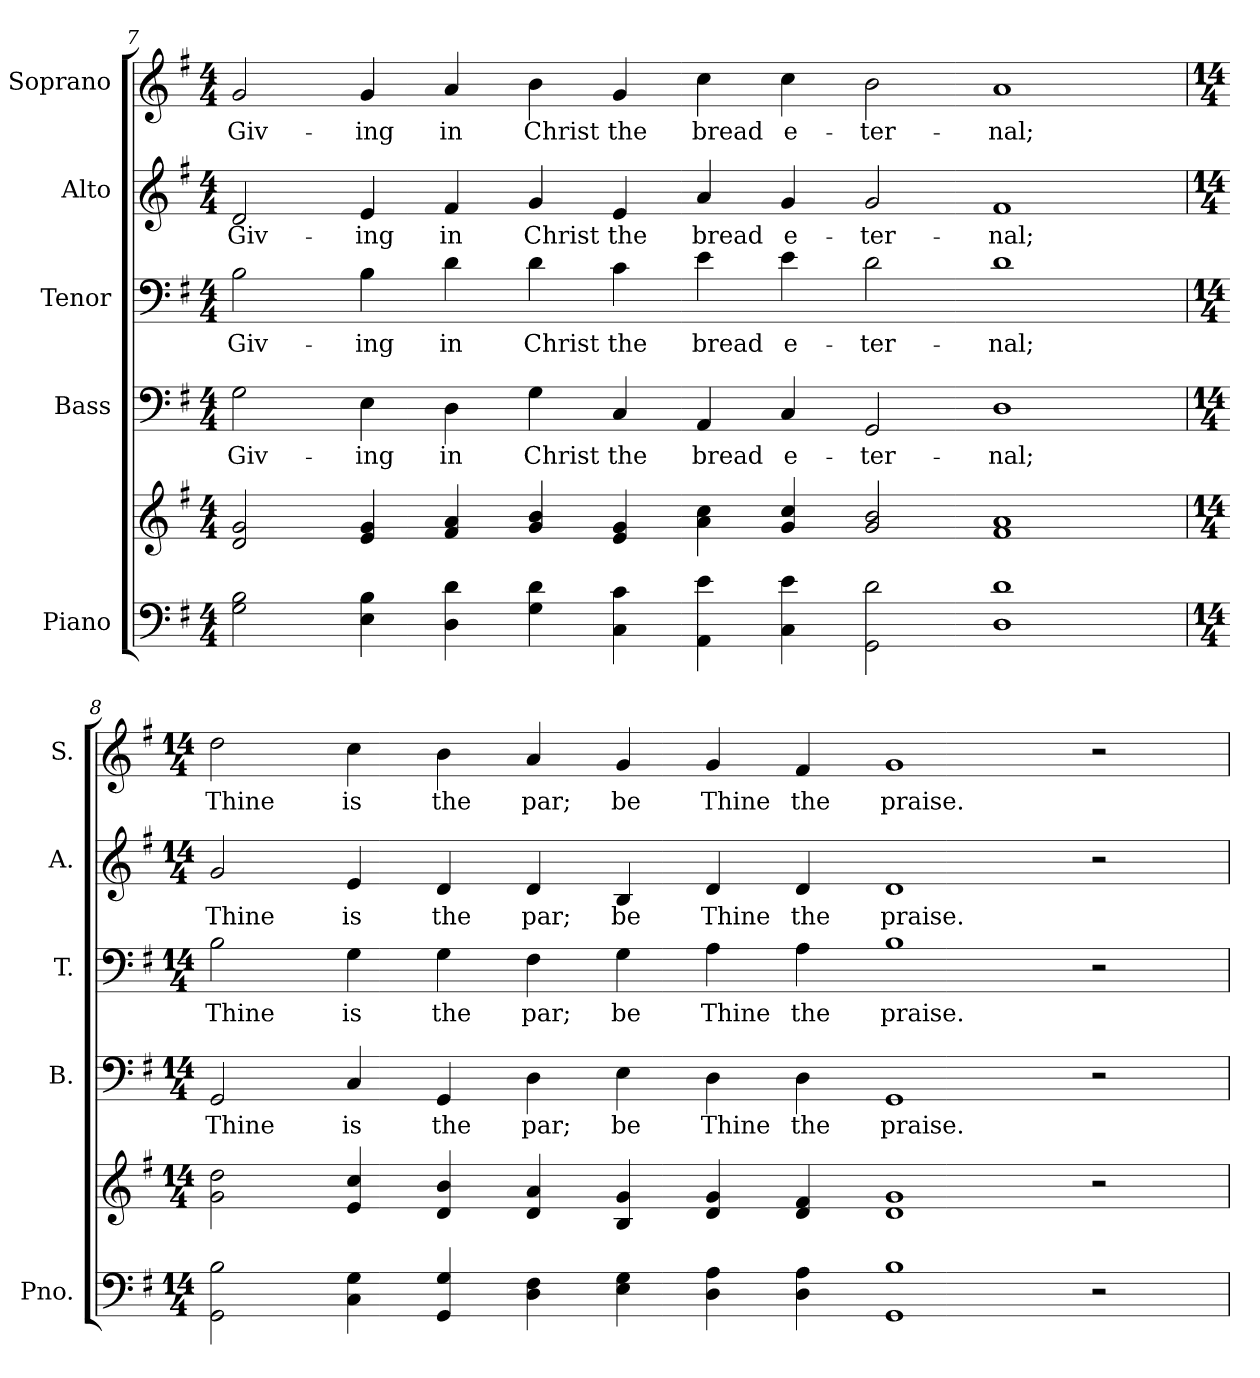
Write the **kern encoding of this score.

**kern	**kern	**kern	**text	**kern	**text	**kern	**text	**kern	**text
*part5	*part5	*part4	*part4	*part3	*part3	*part2	*part2	*part1	*part1
*staff6	*staff5	*staff4	*staff4	*staff3	*staff3	*staff2	*staff2	*staff1	*staff1
*I"Piano	*	*I"Bass	*	*I"Tenor	*	*I"Alto	*	*I"Soprano	*
*I'Pno.	*	*I'B.	*	*I'T.	*	*I'A.	*	*I'S.	*
!!LO:PB:g=z
*clefF4	*clefG2	*clefF4	*	*clefF4	*	*clefG2	*	*clefG2	*
*k[f#]	*k[f#]	*k[f#]	*	*k[f#]	*	*k[f#]	*	*k[f#]	*
*G:	*G:	*G:	*	*G:	*	*G:	*	*G:	*
*M4/4	*M4/4	*M4/4	*	*M4/4	*	*M4/4	*	*M4/4	*
=7	=7	=7	=7	=7	=7	=7	=7	=7	=7
!	!	!	!LO:LY:b:color=#000000	!	!	!	!	!	!
!	!	!	!	!	!LO:LY:b:color=#000000	!	!	!	!
!	!	!	!	!	!	!	!LO:LY:b:color=#000000	!	!
!	!	!	!	!	!	!	!	!	!LO:LY:b:color=#000000
2Gi\ 2Bi	2di/ 2gi	2Gi\	Giv-	2Bi\	Giv-	2di/	Giv-	2gi/	Giv-
!	!	!	!LO:LY:b:color=#000000	!	!	!	!	!	!
!	!	!	!	!	!LO:LY:b:color=#000000	!	!	!	!
!	!	!	!	!	!	!	!LO:LY:b:color=#000000	!	!
!	!	!	!	!	!	!	!	!	!LO:LY:b:color=#000000
4Ei\ 4Bi	4ei/ 4gi	4Ei\	-ing	4Bi\	-ing	4ei/	-ing	4gi/	-ing
!	!	!	!LO:LY:b:color=#000000	!	!	!	!	!	!
!	!	!	!	!	!LO:LY:b:color=#000000	!	!	!	!
!	!	!	!	!	!	!	!LO:LY:b:color=#000000	!	!
!	!	!	!	!	!	!	!	!	!LO:LY:b:color=#000000
4Di\ 4di	4f#i/ 4ai	4Di\	in	4di\	in	4f#i/	in	4ai/	in
!	!	!	!LO:LY:b:color=#000000	!	!	!	!	!	!
!	!	!	!	!	!LO:LY:b:color=#000000	!	!	!	!
!	!	!	!	!	!	!	!LO:LY:b:color=#000000	!	!
!	!	!	!	!	!	!	!	!	!LO:LY:b:color=#000000
4Gi\ 4di	4gi/ 4bi	4Gi\	Christ	4di\	Christ	4gi/	Christ	4bi\	Christ
!	!	!	!LO:LY:b:color=#000000	!	!	!	!	!	!
!	!	!	!	!	!LO:LY:b:color=#000000	!	!	!	!
!	!	!	!	!	!	!	!LO:LY:b:color=#000000	!	!
!	!	!	!	!	!	!	!	!	!LO:LY:b:color=#000000
4Ci\ 4ci	4ei/ 4gi	4Ci/	the	4ci\	the	4ei/	the	4gi/	the
!	!	!	!LO:LY:b:color=#000000	!	!	!	!	!	!
!	!	!	!	!	!LO:LY:b:color=#000000	!	!	!	!
!	!	!	!	!	!	!	!LO:LY:b:color=#000000	!	!
!	!	!	!	!	!	!	!	!	!LO:LY:b:color=#000000
4AAi\ 4ei	4ai\ 4cci	4AAi/	bread	4ei\	bread	4ai/	bread	4cci\	bread
!	!	!	!LO:LY:b:color=#000000	!	!	!	!	!	!
!	!	!	!	!	!LO:LY:b:color=#000000	!	!	!	!
!	!	!	!	!	!	!	!LO:LY:b:color=#000000	!	!
!	!	!	!	!	!	!	!	!	!LO:LY:b:color=#000000
4Ci\ 4ei	4gi/ 4cci	4Ci/	e-	4ei\	e-	4gi/	e-	4cci\	e-
!	!	!	!LO:LY:b:color=#000000	!	!	!	!	!	!
!	!	!	!	!	!LO:LY:b:color=#000000	!	!	!	!
!	!	!	!	!	!	!	!LO:LY:b:color=#000000	!	!
!	!	!	!	!	!	!	!	!	!LO:LY:b:color=#000000
2GGi\ 2di	2gi/ 2bi	2GGi/	-ter-	2di\	-ter-	2gi/	-ter-	2bi\	-ter-
!	!	!	!LO:LY:b:color=#000000	!	!	!	!	!	!
!	!	!	!	!	!LO:LY:b:color=#000000	!	!	!	!
!	!	!	!	!	!	!	!LO:LY:b:color=#000000	!	!
!	!	!	!	!	!	!	!	!	!LO:LY:b:color=#000000
1Di 1di	1f#i 1ai	1Di	-nal;	1di	-nal;	1f#i	-nal;	1ai	-nal;
!!LO:PB:g=z
=8	=8	=8	=8	=8	=8	=8	=8	=8	=8
*M14/4	*M14/4	*M14/4	*	*M14/4	*	*M14/4	*	*M14/4	*
!	!	!	!LO:LY:b:color=#000000	!	!	!	!	!	!
!	!	!	!	!	!LO:LY:b:color=#000000	!	!	!	!
!	!	!	!	!	!	!	!LO:LY:b:color=#000000	!	!
!	!	!	!	!	!	!	!	!	!LO:LY:b:color=#000000
2GGi\ 2Bi	2gi\ 2ddi	2GGi/	Thine	2Bi\	Thine	2gi/	Thine	2ddi\	Thine
!	!	!	!LO:LY:b:color=#000000	!	!	!	!	!	!
!	!	!	!	!	!LO:LY:b:color=#000000	!	!	!	!
!	!	!	!	!	!	!	!LO:LY:b:color=#000000	!	!
!	!	!	!	!	!	!	!	!	!LO:LY:b:color=#000000
4Ci\ 4Gi	4ei/ 4cci	4Ci/	is	4Gi\	is	4ei/	is	4cci\	is
!	!	!	!LO:LY:b:color=#000000	!	!	!	!	!	!
!	!	!	!	!	!LO:LY:b:color=#000000	!	!	!	!
!	!	!	!	!	!	!	!LO:LY:b:color=#000000	!	!
!	!	!	!	!	!	!	!	!	!LO:LY:b:color=#000000
4GGi/ 4Gi	4di/ 4bi	4GGi/	the	4Gi\	the	4di/	the	4bi\	the
!	!	!	!LO:LY:b:color=#000000	!	!	!	!	!	!
!	!	!	!	!	!LO:LY:b:color=#000000	!	!	!	!
!	!	!	!	!	!	!	!LO:LY:b:color=#000000	!	!
!	!	!	!	!	!	!	!	!	!LO:LY:b:color=#000000
4Di\ 4F#i	4di/ 4ai	4Di\	par;	4F#i\	par;	4di/	par;	4ai/	par;
!	!	!	!LO:LY:b:color=#000000	!	!	!	!	!	!
!	!	!	!	!	!LO:LY:b:color=#000000	!	!	!	!
!	!	!	!	!	!	!	!LO:LY:b:color=#000000	!	!
!	!	!	!	!	!	!	!	!	!LO:LY:b:color=#000000
4Ei\ 4Gi	4Bi/ 4gi	4Ei\	be	4Gi\	be	4Bi/	be	4gi/	be
!	!	!	!LO:LY:b:color=#000000	!	!	!	!	!	!
!	!	!	!	!	!LO:LY:b:color=#000000	!	!	!	!
!	!	!	!	!	!	!	!LO:LY:b:color=#000000	!	!
!	!	!	!	!	!	!	!	!	!LO:LY:b:color=#000000
4Di\ 4Ai	4di/ 4gi	4Di\	Thine	4Ai\	Thine	4di/	Thine	4gi/	Thine
!	!	!	!LO:LY:b:color=#000000	!	!	!	!	!	!
!	!	!	!	!	!LO:LY:b:color=#000000	!	!	!	!
!	!	!	!	!	!	!	!LO:LY:b:color=#000000	!	!
!	!	!	!	!	!	!	!	!	!LO:LY:b:color=#000000
4Di\ 4Ai	4di/ 4f#i	4Di\	the	4Ai\	the	4di/	the	4f#i/	the
!	!	!	!LO:LY:b:color=#000000	!	!	!	!	!	!
!	!	!	!	!	!LO:LY:b:color=#000000	!	!	!	!
!	!	!	!	!	!	!	!LO:LY:b:color=#000000	!	!
!	!	!	!	!	!	!	!	!	!LO:LY:b:color=#000000
1GGi 1Bi	1di 1gi	1GGi	praise.	1Bi	praise.	1di	praise.	1gi	praise.
2r	2r	2r	.	2r	.	2r	.	2r	.
=	=	=	=	=	=	=	=	=	=
*-	*-	*-	*-	*-	*-	*-	*-	*-	*-
